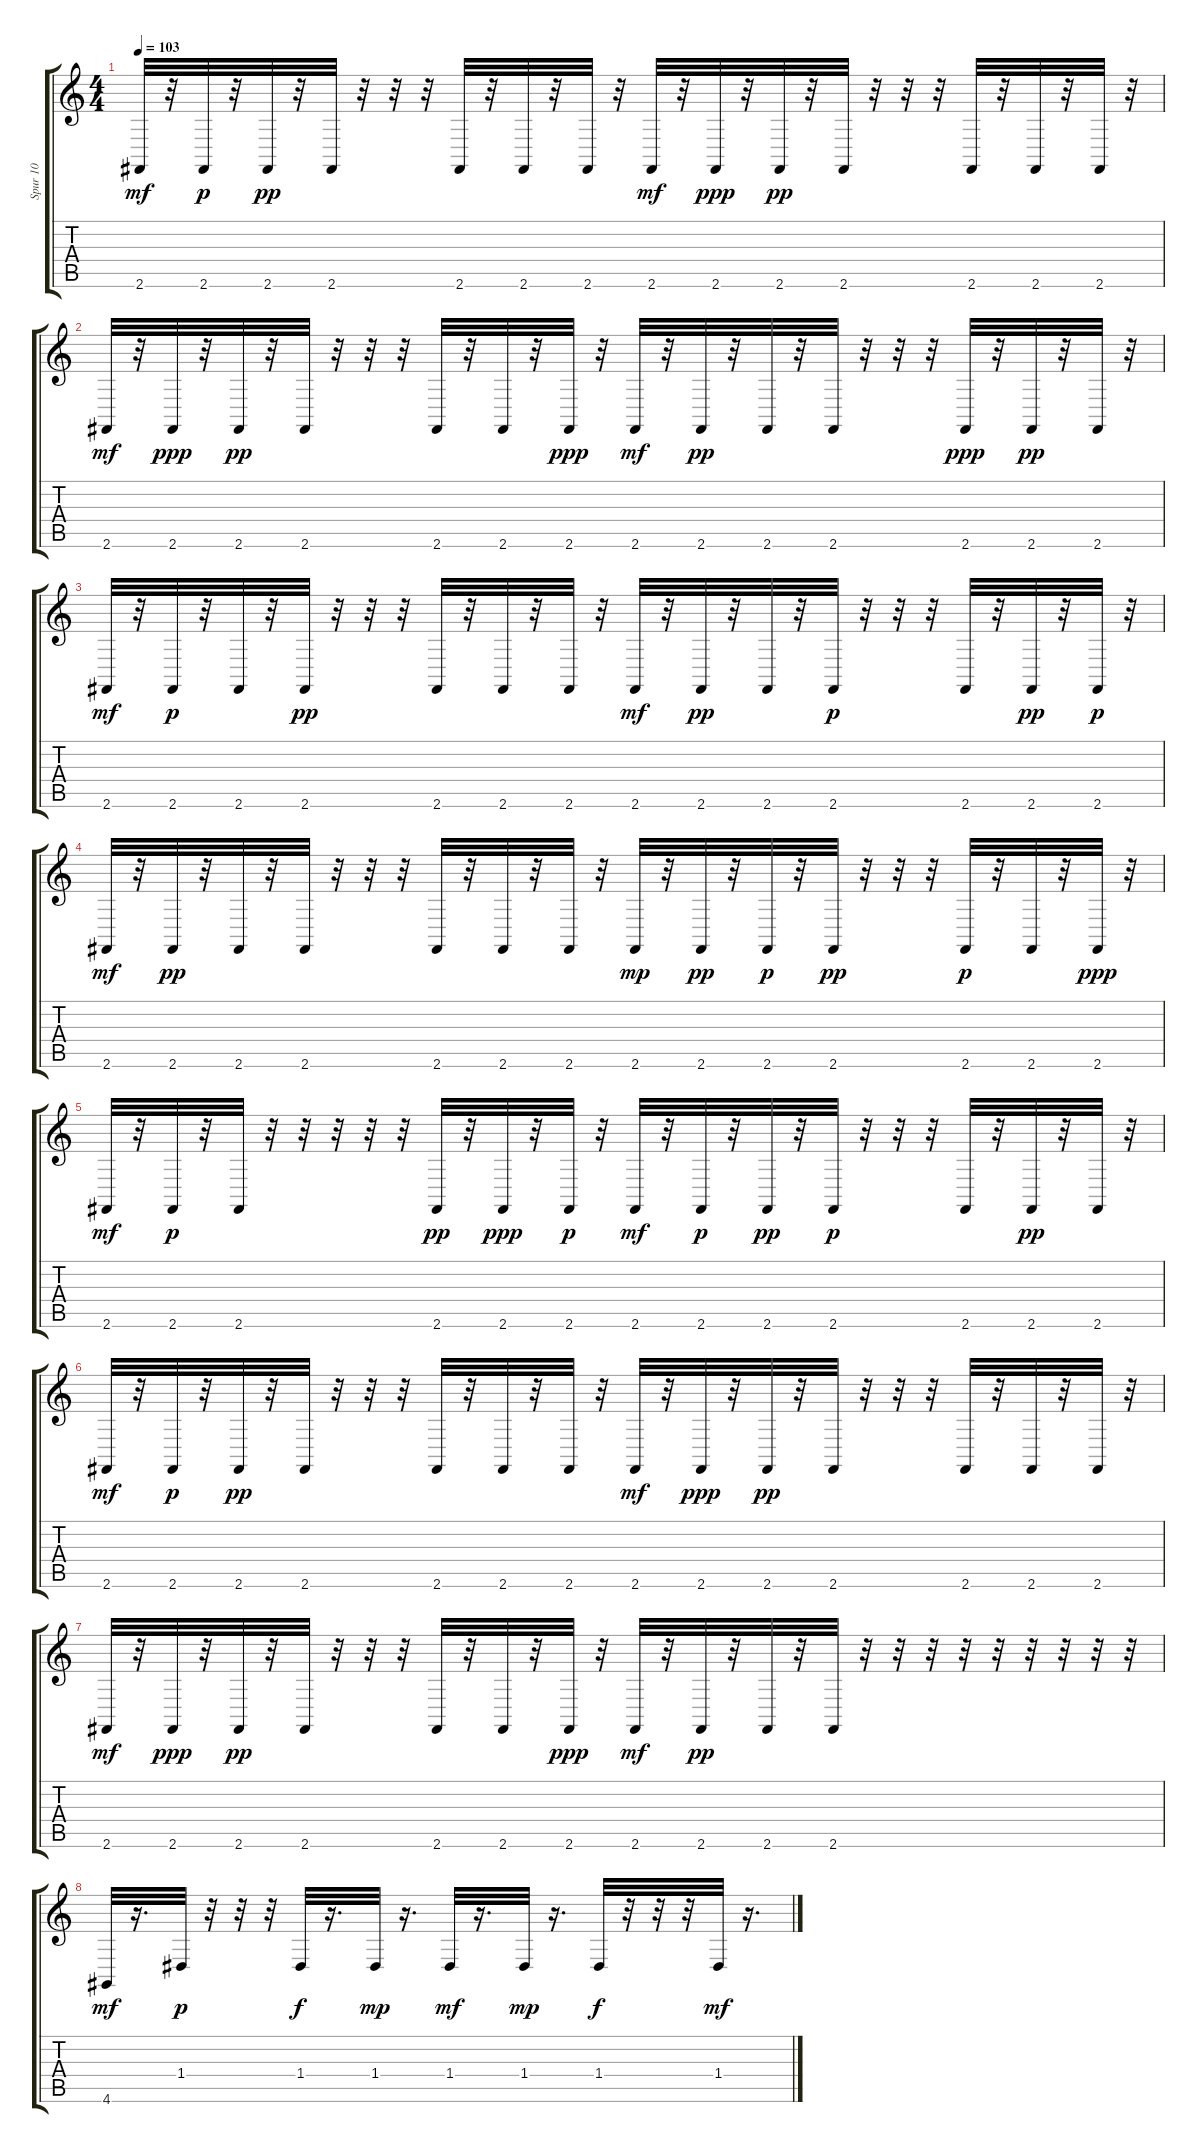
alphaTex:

\track ("Spur 10" "Spur 10") {instrument electricpiano2}
\staff {score tabs}
\tuning (E4 B3 G3 D3 A2 E2) {hide}
\ts (4 4)
\tempo 103
\clef g2
\ks c
2.6.32{dy mf} r.32 2.6.32{dy p} r.32 2.6.32{dy pp} r.32 2.6.32 r.32 r.32 r.32 2.6.32 r.32 2.6.32 r.32 2.6.32 r.32 2.6.32{dy mf} r.32 2.6.32{dy ppp} r.32 2.6.32{dy pp} r.32 2.6.32 r.32 r.32 r.32 2.6.32 r.32 2.6.32 r.32 2.6.32 r.32 |
2.6.32{dy mf} r.32 2.6.32{dy ppp} r.32 2.6.32{dy pp} r.32 2.6.32 r.32 r.32 r.32 2.6.32 r.32 2.6.32 r.32 2.6.32{dy ppp} r.32 2.6.32{dy mf} r.32 2.6.32{dy pp} r.32 2.6.32 r.32 2.6.32 r.32 r.32 r.32 2.6.32{dy ppp} r.32 2.6.32{dy pp} r.32 2.6.32 r.32 |
2.6.32{dy mf} r.32 2.6.32{dy p} r.32 2.6.32 r.32 2.6.32{dy pp} r.32 r.32 r.32 2.6.32 r.32 2.6.32 r.32 2.6.32 r.32 2.6.32{dy mf} r.32 2.6.32{dy pp} r.32 2.6.32 r.32 2.6.32{dy p} r.32 r.32 r.32 2.6.32 r.32 2.6.32{dy pp} r.32 2.6.32{dy p} r.32 |
2.6.32{dy mf} r.32 2.6.32{dy pp} r.32 2.6.32 r.32 2.6.32 r.32 r.32 r.32 2.6.32 r.32 2.6.32 r.32 2.6.32 r.32 2.6.32{dy mp} r.32 2.6.32{dy pp} r.32 2.6.32{dy p} r.32 2.6.32{dy pp} r.32 r.32 r.32 2.6.32{dy p} r.32 2.6.32 r.32 2.6.32{dy ppp} r.32 |
2.6.32{dy mf} r.32 2.6.32{dy p} r.32 2.6.32 r.32 r.32 r.32 r.32 r.32 2.6.32{dy pp} r.32 2.6.32{dy ppp} r.32 2.6.32{dy p} r.32 2.6.32{dy mf} r.32 2.6.32{dy p} r.32 2.6.32{dy pp} r.32 2.6.32{dy p} r.32 r.32 r.32 2.6.32 r.32 2.6.32{dy pp} r.32 2.6.32 r.32 |
2.6.32{dy mf} r.32 2.6.32{dy p} r.32 2.6.32{dy pp} r.32 2.6.32 r.32 r.32 r.32 2.6.32 r.32 2.6.32 r.32 2.6.32 r.32 2.6.32{dy mf} r.32 2.6.32{dy ppp} r.32 2.6.32{dy pp} r.32 2.6.32 r.32 r.32 r.32 2.6.32 r.32 2.6.32 r.32 2.6.32 r.32 |
2.6.32{dy mf} r.32 2.6.32{dy ppp} r.32 2.6.32{dy pp} r.32 2.6.32 r.32 r.32 r.32 2.6.32 r.32 2.6.32 r.32 2.6.32{dy ppp} r.32 2.6.32{dy mf} r.32 2.6.32{dy pp} r.32 2.6.32 r.32 2.6.32 r.32 r.32 r.32 r.32 r.32 r.32 r.32 r.32 r.32 |
4.6.32{dy mf} r.16{d} 1.4.32{dy p} r.32 r.32 r.32 1.4.32{dy f} r.16{d} 1.4.32{dy mp} r.16{d} 1.4.32{dy mf} r.16{d} 1.4.32{dy mp} r.16{d} 1.4.32{dy f} r.32 r.32 r.32 1.4.32{dy mf} r.16{d}
